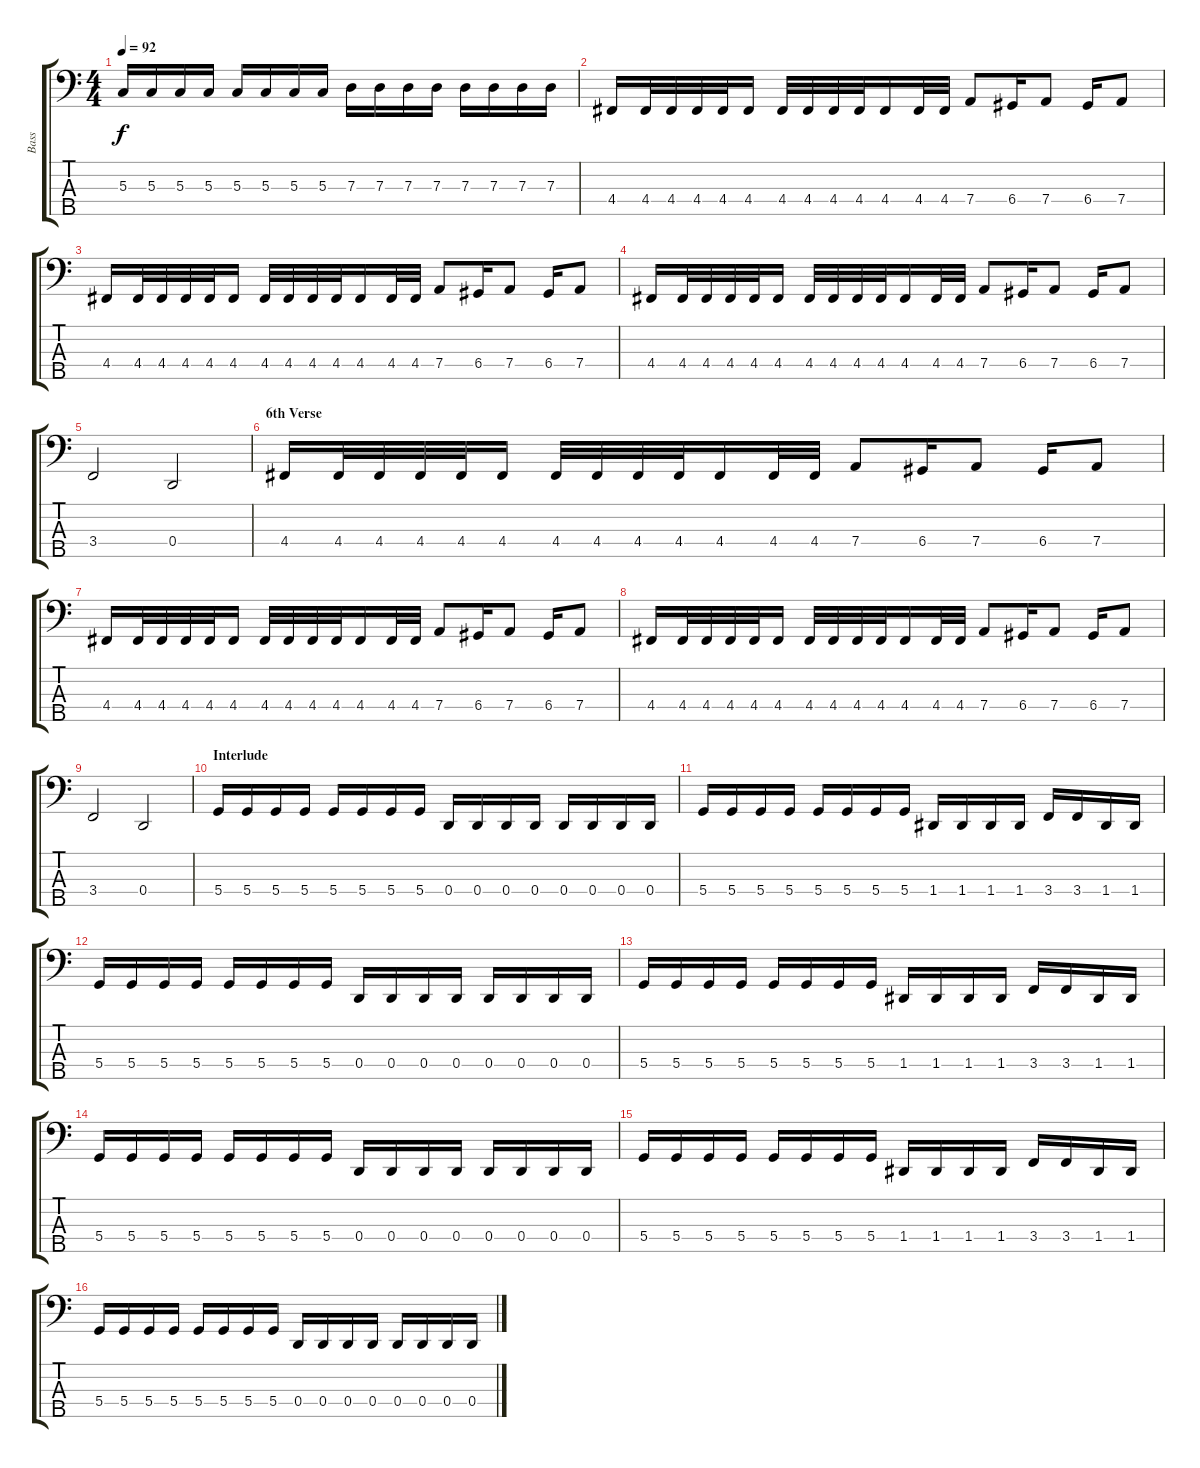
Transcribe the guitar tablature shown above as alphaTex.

\track ("Bass" "Bass") {instrument electricbassfinger}
\staff {score tabs}
\tuning (F2 C2 G1 D1 A0) {hide}
\ts (4 4)
\tempo 92
\clef f4
\ks c
5.3.16{dy f} 5.3.16 5.3.16 5.3.16 5.3.16 5.3.16 5.3.16 5.3.16 7.3.16 7.3.16 7.3.16 7.3.16 7.3.16 7.3.16 7.3.16 7.3.16 |
4.4.16 4.4.32 4.4.32 4.4.32 4.4.32 4.4.16 4.4.32 4.4.32 4.4.32 4.4.32 4.4.16 4.4.32 4.4.32 7.4.8 6.4.16 7.4.8 6.4.16 7.4.8 |
4.4.16 4.4.32 4.4.32 4.4.32 4.4.32 4.4.16 4.4.32 4.4.32 4.4.32 4.4.32 4.4.16 4.4.32 4.4.32 7.4.8 6.4.16 7.4.8 6.4.16 7.4.8 |
4.4.16 4.4.32 4.4.32 4.4.32 4.4.32 4.4.16 4.4.32 4.4.32 4.4.32 4.4.32 4.4.16 4.4.32 4.4.32 7.4.8 6.4.16 7.4.8 6.4.16 7.4.8 |
3.4.2 0.4.2 |
\section ("" "6th Verse")
4.4.16 4.4.32 4.4.32 4.4.32 4.4.32 4.4.16 4.4.32 4.4.32 4.4.32 4.4.32 4.4.16 4.4.32 4.4.32 7.4.8 6.4.16 7.4.8 6.4.16 7.4.8 |
4.4.16 4.4.32 4.4.32 4.4.32 4.4.32 4.4.16 4.4.32 4.4.32 4.4.32 4.4.32 4.4.16 4.4.32 4.4.32 7.4.8 6.4.16 7.4.8 6.4.16 7.4.8 |
4.4.16 4.4.32 4.4.32 4.4.32 4.4.32 4.4.16 4.4.32 4.4.32 4.4.32 4.4.32 4.4.16 4.4.32 4.4.32 7.4.8 6.4.16 7.4.8 6.4.16 7.4.8 |
3.4.2 0.4.2 |
\section ("" "Interlude")
5.4.16 5.4.16 5.4.16 5.4.16 5.4.16 5.4.16 5.4.16 5.4.16 0.4.16 0.4.16 0.4.16 0.4.16 0.4.16 0.4.16 0.4.16 0.4.16 |
5.4.16 5.4.16 5.4.16 5.4.16 5.4.16 5.4.16 5.4.16 5.4.16 1.4.16 1.4.16 1.4.16 1.4.16 3.4.16 3.4.16 1.4.16 1.4.16 |
5.4.16 5.4.16 5.4.16 5.4.16 5.4.16 5.4.16 5.4.16 5.4.16 0.4.16 0.4.16 0.4.16 0.4.16 0.4.16 0.4.16 0.4.16 0.4.16 |
5.4.16 5.4.16 5.4.16 5.4.16 5.4.16 5.4.16 5.4.16 5.4.16 1.4.16 1.4.16 1.4.16 1.4.16 3.4.16 3.4.16 1.4.16 1.4.16 |
5.4.16 5.4.16 5.4.16 5.4.16 5.4.16 5.4.16 5.4.16 5.4.16 0.4.16 0.4.16 0.4.16 0.4.16 0.4.16 0.4.16 0.4.16 0.4.16 |
5.4.16 5.4.16 5.4.16 5.4.16 5.4.16 5.4.16 5.4.16 5.4.16 1.4.16 1.4.16 1.4.16 1.4.16 3.4.16 3.4.16 1.4.16 1.4.16 |
5.4.16 5.4.16 5.4.16 5.4.16 5.4.16 5.4.16 5.4.16 5.4.16 0.4.16 0.4.16 0.4.16 0.4.16 0.4.16 0.4.16 0.4.16 0.4.16
